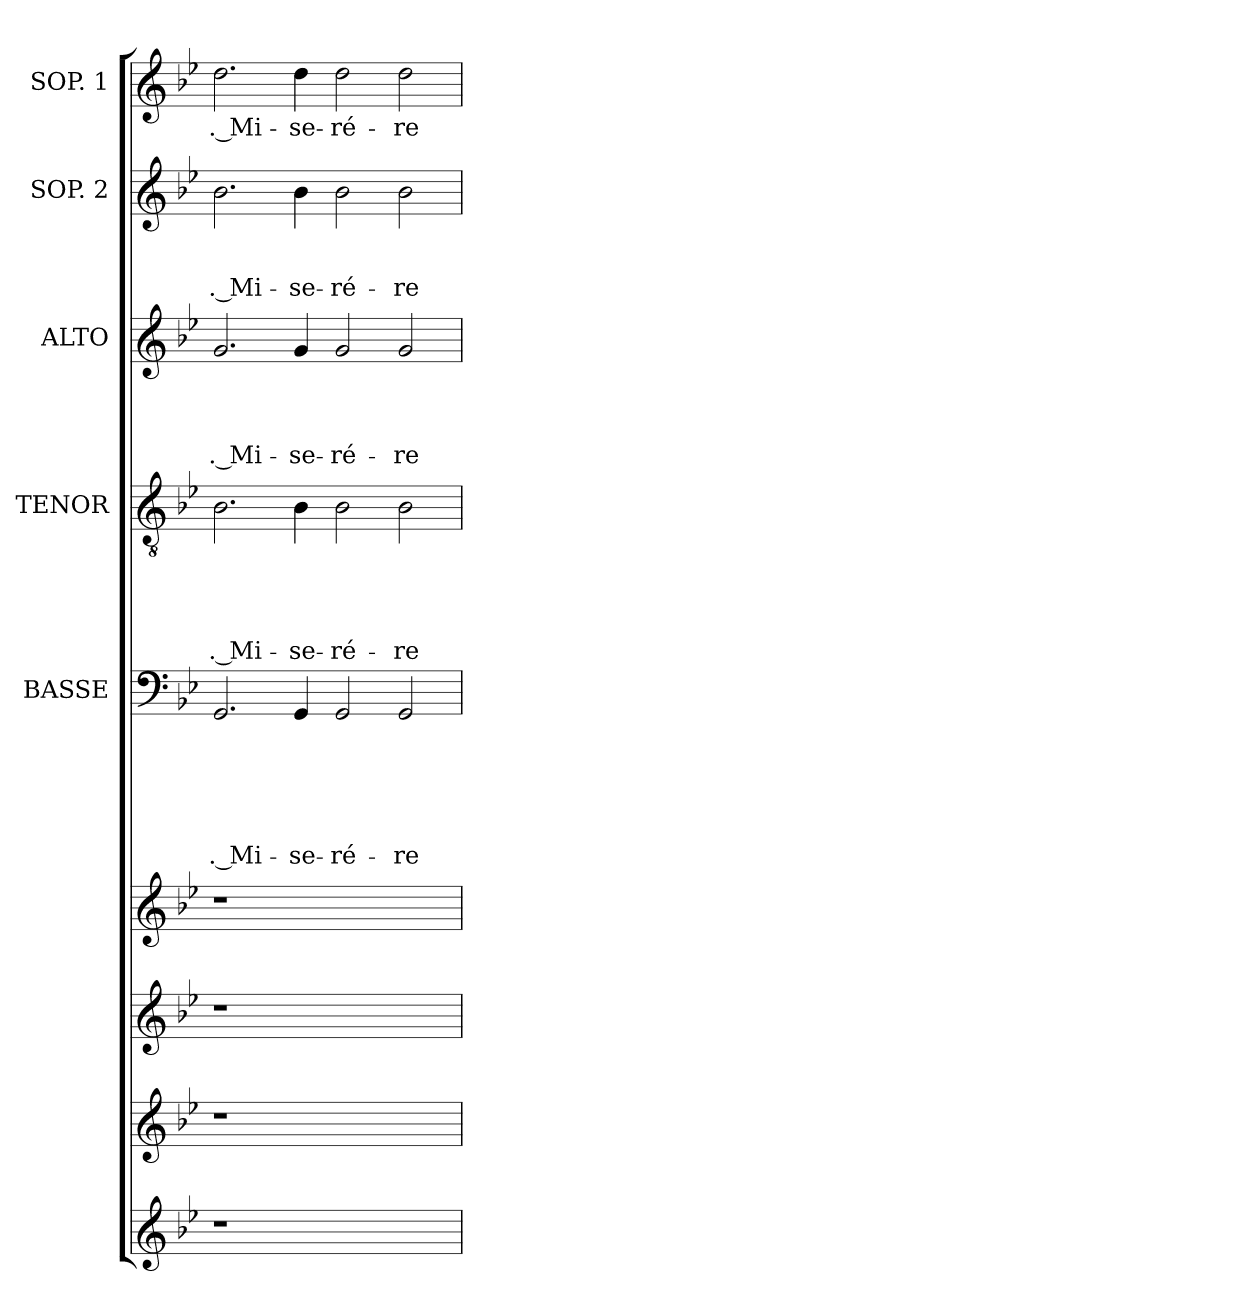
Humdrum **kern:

**kern	**kern	**kern	**kern	**kern	**text	**text	**text	**text	**text	**text	**kern	**text	**text	**text	**text	**text	**kern	**text	**text	**text	**text	**kern	**text	**text	**text	**kern	**text
*part9	*part8	*part7	*part6	*part5	*part5	*part5	*part5	*part5	*part5	*part5	*part4	*part4	*part4	*part4	*part4	*part4	*part3	*part3	*part3	*part3	*part3	*part2	*part2	*part2	*part2	*part1	*part1
*staff9	*staff8	*staff7	*staff6	*staff5	*staff5	*staff5	*staff5	*staff5	*staff5	*staff5	*staff4	*staff4	*staff4	*staff4	*staff4	*staff4	*staff3	*staff3	*staff3	*staff3	*staff3	*staff2	*staff2	*staff2	*staff2	*staff1	*staff1
*	*	*	*	*I"BASSE	*	*	*	*	*	*	*I"TENOR	*	*	*	*	*	*I"ALTO	*	*	*	*	*I"SOP. 2	*	*	*	*I"SOP. 1	*
*	*	*	*	*I'BAS.	*	*	*	*	*	*	*I'TEN.	*	*	*	*	*	*I'ALT.	*	*	*	*	*I'SOP. 2	*	*	*	*I'SOP. 1	*
!!LO:PB:g=z
*clefG2	*clefG2	*clefG2	*clefG2	*clefF4	*	*	*	*	*	*	*clefGv2	*	*	*	*	*	*clefG2	*	*	*	*	*clefG2	*	*	*	*clefG2	*
*k[b-e-]	*k[b-e-]	*k[b-e-]	*k[b-e-]	*k[b-e-]	*	*	*	*	*	*	*k[b-e-]	*	*	*	*	*	*k[b-e-]	*	*	*	*	*k[b-e-]	*	*	*	*k[b-e-]	*
*B-:	*B-:	*B-:	*B-:	*B-:	*	*	*	*	*	*	*B-:	*	*	*	*	*	*B-:	*	*	*	*	*B-:	*	*	*	*B-:	*
=1	=1	=1	=1	=1	=1	=1	=1	=1	=1	=1	=1	=1	=1	=1	=1	=1	=1	=1	=1	=1	=1	=1	=1	=1	=1	=1	=1
!	!	!	!	!	!	!	!	!	!	!LO:LY:b	!	!	!	!	!	!LO:LY:b	!	!	!	!	!LO:LY:b	!	!	!	!LO:LY:b	!	!LO:LY:b
1r	1r	1r	1r	2.GG/	.	.	.	.	.	. Mi-	2.B-\	.	.	.	.	. Mi-	2.g/	.	.	.	. Mi-	2.b-\	.	.	. Mi-	2.dd\	. Mi-
!	!	!	!	!	!	!	!	!	!	!LO:LY:b	!	!	!	!	!	!LO:LY:b	!	!	!	!	!LO:LY:b	!	!	!	!LO:LY:b	!	!LO:LY:b
.	.	.	.	4GG/	.	.	.	.	.	-se-	4B-\	.	.	.	.	-se-	4g/	.	.	.	-se-	4b-\	.	.	-se-	4dd\	-se-
!	!	!	!	!	!	!	!	!	!	!LO:LY:b:rj	!	!	!	!	!	!LO:LY:b:rj	!	!	!	!	!LO:LY:b:rj	!	!	!	!LO:LY:b:rj	!	!LO:LY:b:rj
1ryy	1ryy	1ryy	1ryy	2GG/	.	.	.	.	.	-ré-	2B-\	.	.	.	.	-ré-	2g/	.	.	.	-ré-	2b-\	.	.	-ré-	2dd\	-ré-
!	!	!	!	!	!	!	!	!	!	!LO:LY:b	!	!	!	!	!	!LO:LY:b	!	!	!	!	!LO:LY:b	!	!	!	!LO:LY:b	!	!LO:LY:b
.	.	.	.	2GG/	.	.	.	.	.	-re	2B-\	.	.	.	.	-re	2g/	.	.	.	-re	2b-\	.	.	-re	2dd\	-re
=	=	=	=	=	=	=	=	=	=	=	=	=	=	=	=	=	=	=	=	=	=	=	=	=	=	=	=
*-	*-	*-	*-	*-	*-	*-	*-	*-	*-	*-	*-	*-	*-	*-	*-	*-	*-	*-	*-	*-	*-	*-	*-	*-	*-	*-	*-
